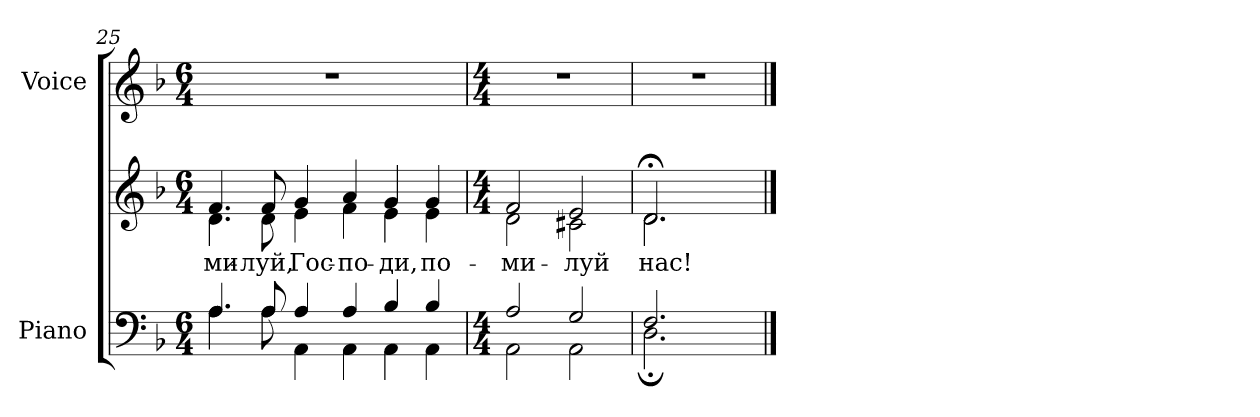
**kern	**kern	**text	**kern
*part2	*part2	*part2	*part1
*staff3	*staff2	*staff2	*staff1
*I"Piano	*	*	*I"Voice
!!LO:LB:g=z
*clefF4	*clefG2	*	*clefG2
*k[b-]	*k[b-]	*	*k[b-]
*F:	*F:	*	*F:
*M6/4	*M6/4	*	*M6/4
=25	=25	=25	=25
*^	*	*	*
!	!	!	!LO:LY:b:color=#000000	!LO:N:vis=1
*	*	*^	*	*
4.Ai/	4.Ai\	4.fi/	4.di\	-ми-	1.r
!	!	!	!	!LO:LY:b:color=#000000	!
8Ai/	8Ai\	8fi/	8di\	-луй,	.
!	!	!	!	!LO:LY:b:color=#000000	!
4Ai/	4AAi\	4gi/	4ei\	Гос-	.
!	!	!	!	!LO:LY:b:color=#000000	!
4Ai/	4AAi\	4ai/	4fi\	-по-	.
!	!	!	!	!LO:LY:b:color=#000000	!
4B-i/	4AAi\	4gi/	4ei\	-ди,	.
!	!	!	!	!LO:LY:b:color=#000000	!
4B-i/	4AAi\	4gi/	4ei\	по-	.
=26	=26	=26	=26	=26	=26
*M4/4	*	*M4/4	*	*	*M4/4
!	!	!	!	!LO:LY:b:color=#000000	!
2Ai/	2AAi\	2fi/	2di\	-ми-	1r
!	!	!	!	!LO:LY:b:color=#000000	!
2Gi/	2AAi\	2ei/	2c#Xi\	-луй	.
=27	=27	=27	=27	=27	=27
!	!	!	!	!LO:LY:b:color=#000000	!LO:N:vis=1
2.Fi/	2.D;i\	2.d;i/	2.di\	нас!	1r
4ryy	4ryy	4ryy	4ryy	.	.
*v	*v	*	*	*	*
*	*v	*v	*	*
==	==	==	==
*-	*-	*-	*-
